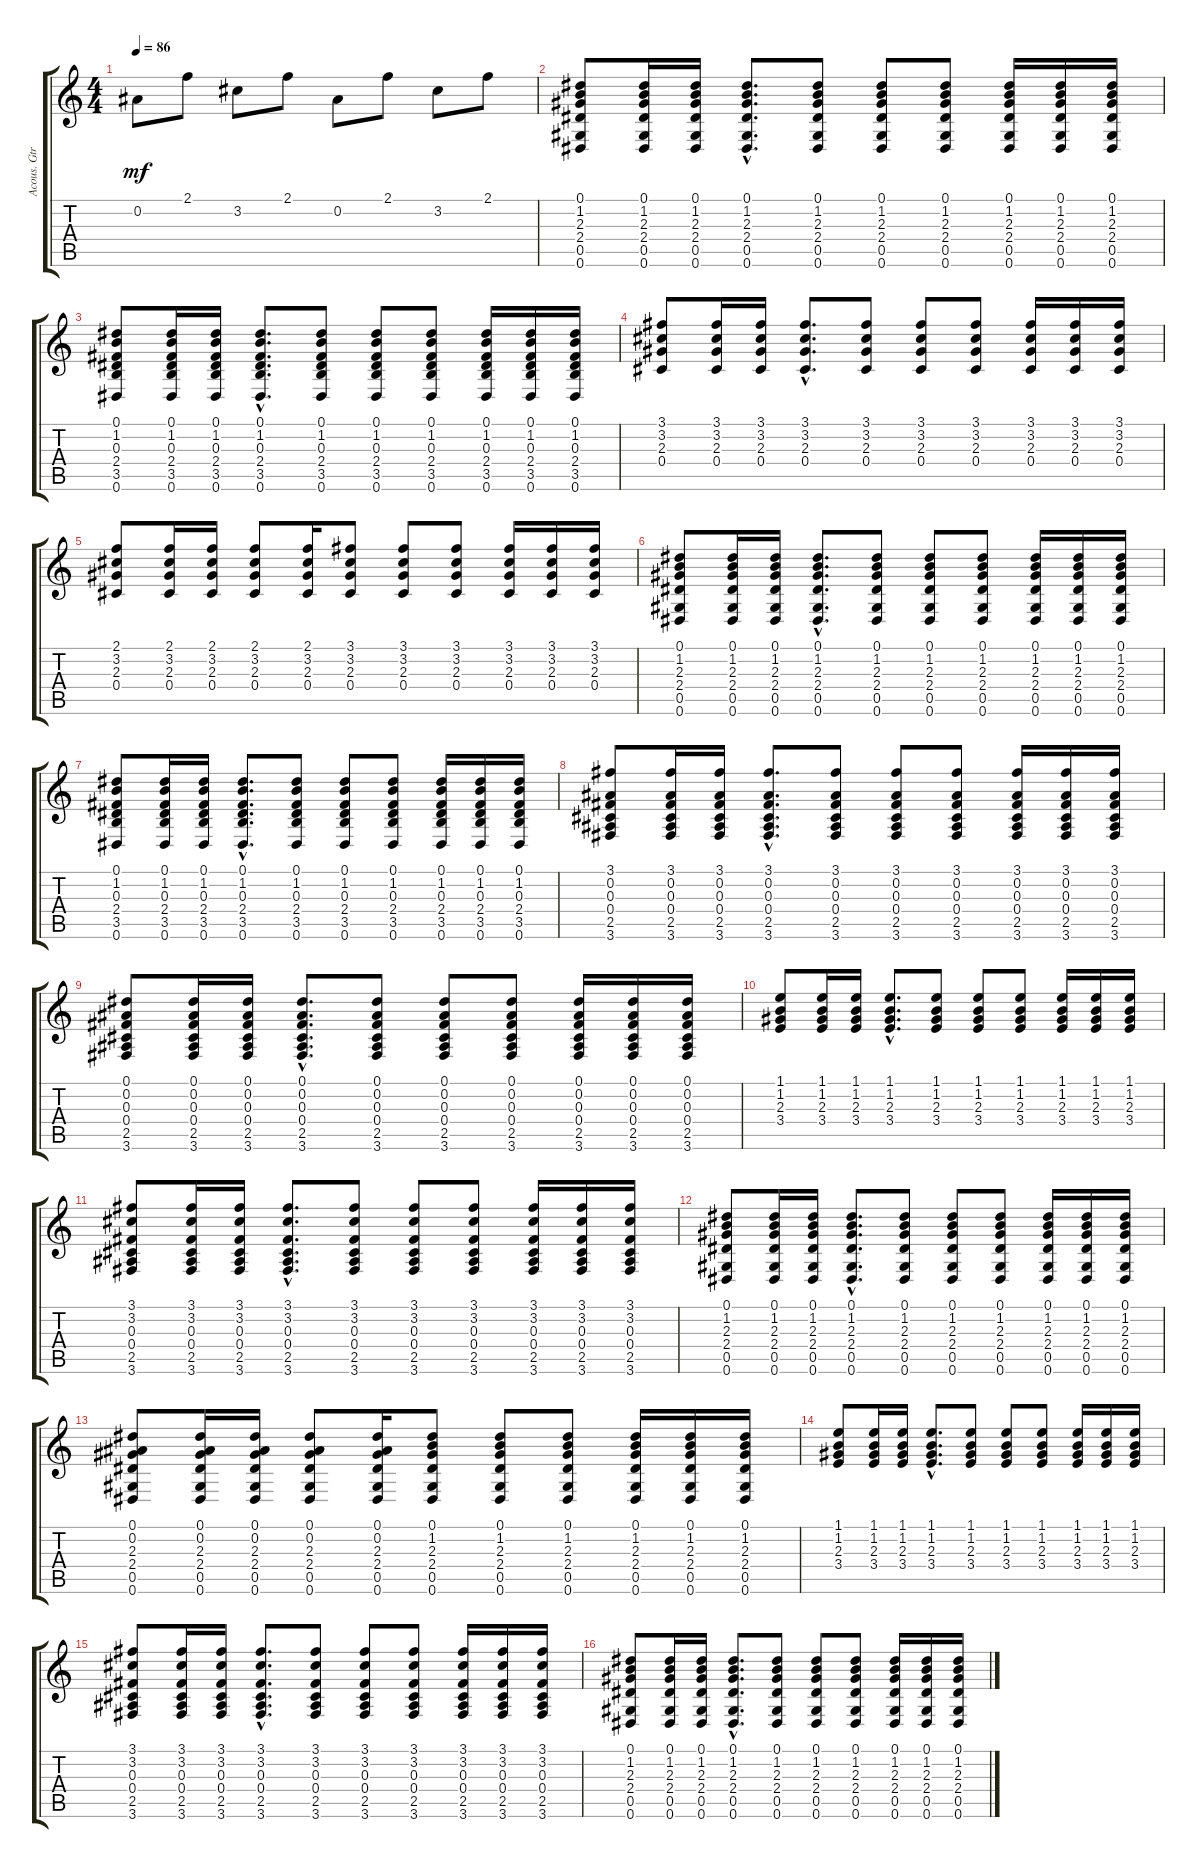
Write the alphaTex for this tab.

\track ("Acous. Gtr." "Acous. Gtr") {instrument acousticguitarsteel}
\staff {score tabs}
\tuning (Eb4 Bb3 Gb3 Db3 Ab2 Eb2) {hide}
\ts (4 4)
\tempo 86
\clef g2
\ks c
0.2.8{dy mf} 2.1.8 3.2.8 2.1.8 0.2.8 2.1.8 3.2.8 2.1.8 |
(0.1 1.2 2.3 2.4 0.5 0.6).8 (0.1 1.2 2.3 2.4 0.5 0.6).16 (0.1 1.2 2.3 2.4 0.5 0.6).16 (0.1{hac} 1.2{hac} 2.3{hac} 2.4{hac} 0.5{hac} 0.6{hac}).8{d} (0.1 1.2 2.3 2.4 0.5 0.6).8 (0.1 1.2 2.3 2.4 0.5 0.6).8 (0.1 1.2 2.3 2.4 0.5 0.6).8 (0.1 1.2 2.3 2.4 0.5 0.6).16 (0.1 1.2 2.3 2.4 0.5 0.6).16 (0.1 1.2 2.3 2.4 0.5 0.6).16 |
(0.1 1.2 0.3 2.4 3.5 0.6).8 (0.1 1.2 0.3 2.4 3.5 0.6).16 (0.1 1.2 0.3 2.4 3.5 0.6).16 (0.1{hac} 1.2{hac} 0.3{hac} 2.4{hac} 3.5{hac} 0.6{hac}).8{d} (0.1 1.2 0.3 2.4 3.5 0.6).8 (0.1 1.2 0.3 2.4 3.5 0.6).8 (0.1 1.2 0.3 2.4 3.5 0.6).8 (0.1 1.2 0.3 2.4 3.5 0.6).16 (0.1 1.2 0.3 2.4 3.5 0.6).16 (0.1 1.2 0.3 2.4 3.5 0.6).16 |
(3.1 3.2 2.3 0.4).8 (3.1 3.2 2.3 0.4).16 (3.1 3.2 2.3 0.4).16 (3.1{hac} 3.2{hac} 2.3{hac} 0.4{hac}).8{d} (3.1 3.2 2.3 0.4).8 (3.1 3.2 2.3 0.4).8 (3.1 3.2 2.3 0.4).8 (3.1 3.2 2.3 0.4).16 (3.1 3.2 2.3 0.4).16 (3.1 3.2 2.3 0.4).16 |
(2.1 3.2 2.3 0.4).8 (2.1 3.2 2.3 0.4).16 (2.1 3.2 2.3 0.4).16 (2.1 3.2 2.3 0.4).8 (2.1 3.2 2.3 0.4).16 (3.1 3.2 2.3 0.4).8 (3.1 3.2 2.3 0.4).8 (3.1 3.2 2.3 0.4).8 (3.1 3.2 2.3 0.4).16 (3.1 3.2 2.3 0.4).16 (3.1 3.2 2.3 0.4).16 |
(0.1 1.2 2.3 2.4 0.5 0.6).8 (0.1 1.2 2.3 2.4 0.5 0.6).16 (0.1 1.2 2.3 2.4 0.5 0.6).16 (0.1{hac} 1.2{hac} 2.3{hac} 2.4{hac} 0.5{hac} 0.6{hac}).8{d} (0.1 1.2 2.3 2.4 0.5 0.6).8 (0.1 1.2 2.3 2.4 0.5 0.6).8 (0.1 1.2 2.3 2.4 0.5 0.6).8 (0.1 1.2 2.3 2.4 0.5 0.6).16 (0.1 1.2 2.3 2.4 0.5 0.6).16 (0.1 1.2 2.3 2.4 0.5 0.6).16 |
(0.1 1.2 0.3 2.4 3.5 0.6).8 (0.1 1.2 0.3 2.4 3.5 0.6).16 (0.1 1.2 0.3 2.4 3.5 0.6).16 (0.1{hac} 1.2{hac} 0.3{hac} 2.4{hac} 3.5{hac} 0.6{hac}).8{d} (0.1 1.2 0.3 2.4 3.5 0.6).8 (0.1 1.2 0.3 2.4 3.5 0.6).8 (0.1 1.2 0.3 2.4 3.5 0.6).8 (0.1 1.2 0.3 2.4 3.5 0.6).16 (0.1 1.2 0.3 2.4 3.5 0.6).16 (0.1 1.2 0.3 2.4 3.5 0.6).16 |
(3.1 0.2 0.3 0.4 2.5 3.6).8 (3.1 0.2 0.3 0.4 2.5 3.6).16 (3.1 0.2 0.3 0.4 2.5 3.6).16 (3.1{hac} 0.2{hac} 0.3{hac} 0.4 2.5{hac} 3.6{hac}).8{d} (3.1 0.2 0.3 0.4 2.5 3.6).8 (3.1 0.2 0.3 0.4 2.5 3.6).8 (3.1 0.2 0.3 0.4 2.5 3.6).8 (3.1 0.2 0.3 0.4 2.5 3.6).16 (3.1 0.2 0.3 0.4 2.5 3.6).16 (3.1 0.2 0.3 0.4 2.5 3.6).16 |
(0.1 0.2 0.3 0.4 2.5 3.6).8 (0.1 0.2 0.3 0.4 2.5 3.6).16 (0.1 0.2 0.3 0.4 2.5 3.6).16 (0.1{hac} 0.2{hac} 0.3{hac} 0.4 2.5{hac} 3.6{hac}).8{d} (0.1 0.2 0.3 0.4 2.5 3.6).8 (0.1 0.2 0.3 0.4 2.5 3.6).8 (0.1 0.2 0.3 0.4 2.5 3.6).8 (0.1 0.2 0.3 0.4 2.5 3.6).16 (0.1 0.2 0.3 0.4 2.5 3.6).16 (0.1 0.2 0.3 0.4 2.5 3.6).16 |
(1.1 1.2 2.3 3.4).8 (1.1 1.2 2.3 3.4).16 (1.1 1.2 2.3 3.4).16 (1.1{hac} 1.2{hac} 2.3{hac} 3.4{hac}).8{d} (1.1 1.2 2.3 3.4).8 (1.1 1.2 2.3 3.4).8 (1.1 1.2 2.3 3.4).8 (1.1 1.2 2.3 3.4).16 (1.1 1.2 2.3 3.4).16 (1.1 1.2 2.3 3.4).16 |
(3.1 3.2 0.3 0.4 2.5 3.6).8 (3.1 3.2 0.3 0.4 2.5 3.6).16 (3.1 3.2 0.3 0.4 2.5 3.6).16 (3.1{hac} 3.2{hac} 0.3{hac} 0.4{hac} 2.5{hac} 3.6{hac}).8{d} (3.1 3.2 0.3 0.4 2.5 3.6).8 (3.1 3.2 0.3 0.4 2.5 3.6).8 (3.1 3.2 0.3 0.4 2.5 3.6).8 (3.1 3.2 0.3 0.4 2.5 3.6).16 (3.1 3.2 0.3 0.4 2.5 3.6).16 (3.1 3.2 0.3 0.4 2.5 3.6).16 |
(0.1 1.2 2.3 2.4 0.5 0.6).8 (0.1 1.2 2.3 2.4 0.5 0.6).16 (0.1 1.2 2.3 2.4 0.5 0.6).16 (0.1{hac} 1.2{hac} 2.3{hac} 2.4{hac} 0.5{hac} 0.6{hac}).8{d} (0.1 1.2 2.3 2.4 0.5 0.6).8 (0.1 1.2 2.3 2.4 0.5 0.6).8 (0.1 1.2 2.3 2.4 0.5 0.6).8 (0.1 1.2 2.3 2.4 0.5 0.6).16 (0.1 1.2 2.3 2.4 0.5 0.6).16 (0.1 1.2 2.3 2.4 0.5 0.6).16 |
(0.1 0.2 2.3 2.4 0.5 0.6).8 (0.1 0.2 2.3 2.4 0.5 0.6).16 (0.1 0.2 2.3 2.4 0.5 0.6).16 (0.1 0.2 2.3 2.4 0.5 0.6).8 (0.1 0.2 2.3 2.4 0.5 0.6).16 (0.1 1.2 2.3 2.4 0.5 0.6).8 (0.1 1.2 2.3 2.4 0.5 0.6).8 (0.1 1.2 2.3 2.4 0.5 0.6).8 (0.1 1.2 2.3 2.4 0.5 0.6).16 (0.1 1.2 2.3 2.4 0.5 0.6).16 (0.1 1.2 2.3 2.4 0.5 0.6).16 |
(1.1 1.2 2.3 3.4).8 (1.1 1.2 2.3 3.4).16 (1.1 1.2 2.3 3.4).16 (1.1{hac} 1.2{hac} 2.3{hac} 3.4{hac}).8{d} (1.1 1.2 2.3 3.4).8 (1.1 1.2 2.3 3.4).8 (1.1 1.2 2.3 3.4).8 (1.1 1.2 2.3 3.4).16 (1.1 1.2 2.3 3.4).16 (1.1 1.2 2.3 3.4).16 |
(3.1 3.2 0.3 0.4 2.5 3.6).8 (3.1 3.2 0.3 0.4 2.5 3.6).16 (3.1 3.2 0.3 0.4 2.5 3.6).16 (3.1{hac} 3.2{hac} 0.3{hac} 0.4{hac} 2.5{hac} 3.6{hac}).8{d} (3.1 3.2 0.3 0.4 2.5 3.6).8 (3.1 3.2 0.3 0.4 2.5 3.6).8 (3.1 3.2 0.3 0.4 2.5 3.6).8 (3.1 3.2 0.3 0.4 2.5 3.6).16 (3.1 3.2 0.3 0.4 2.5 3.6).16 (3.1 3.2 0.3 0.4 2.5 3.6).16 |
(0.1 1.2 2.3 2.4 0.5 0.6).8 (0.1 1.2 2.3 2.4 0.5 0.6).16 (0.1 1.2 2.3 2.4 0.5 0.6).16 (0.1{hac} 1.2{hac} 2.3{hac} 2.4{hac} 0.5{hac} 0.6{hac}).8{d} (0.1 1.2 2.3 2.4 0.5 0.6).8 (0.1 1.2 2.3 2.4 0.5 0.6).8 (0.1 1.2 2.3 2.4 0.5 0.6).8 (0.1 1.2 2.3 2.4 0.5 0.6).16 (0.1 1.2 2.3 2.4 0.5 0.6).16 (0.1 1.2 2.3 2.4 0.5 0.6).16
